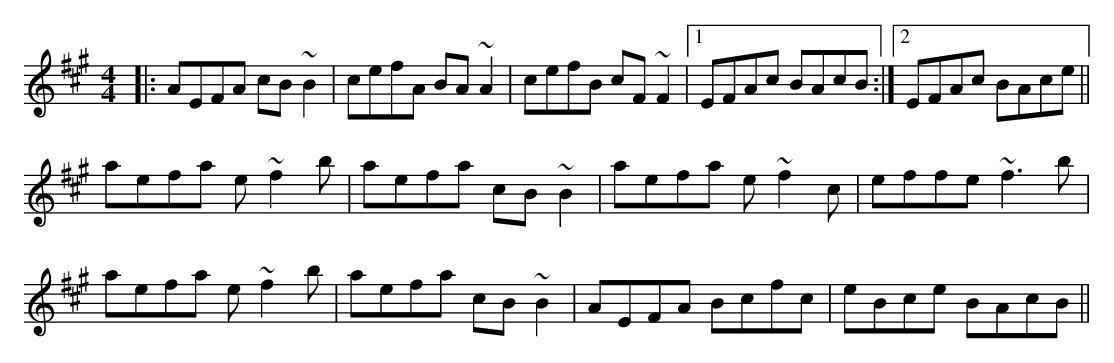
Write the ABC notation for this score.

X:1
M:4/4
K:A
|:AEFA cB~B2|cefA BA~A2|cefB cF~F2|1 EFAc BAcB:|2 EFAc BAce||
aefa e~f2b|aefa cB~B2|aefa e~f2c|effe ~f3b|
aefa e~f2b|aefa cB~B2|AEFA Bcfc|eBce BAcB||
